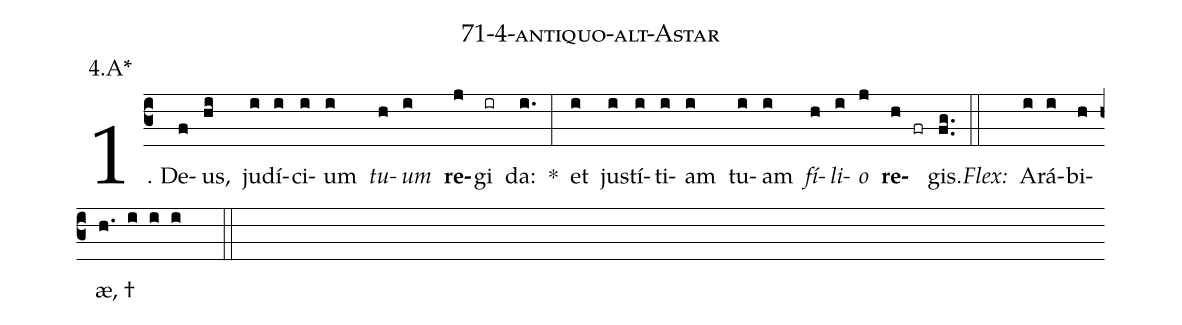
name: 71-4-antiquo-alt-Astar;
annotation: 4.A*;
%%
(c3)1. De(f)us,(hi) ju(i)dí(i)ci(i)um(i) <i>tu</i>(h)<i>um</i>(i) <b>re</b>(j)gi(ir) da:(i.) *(:) et(i) jus(i)tí(i)ti(i)am(i) tu(i)am(i) <i>fí</i>(h)<i>li</i>(i)<i>o</i>(j) <b>re</b>(h fr)gis.(fg..) (::)
<i>Flex:</i>()  A(i)rá(i)bi(h)æ, †(h. i i i  ::)
